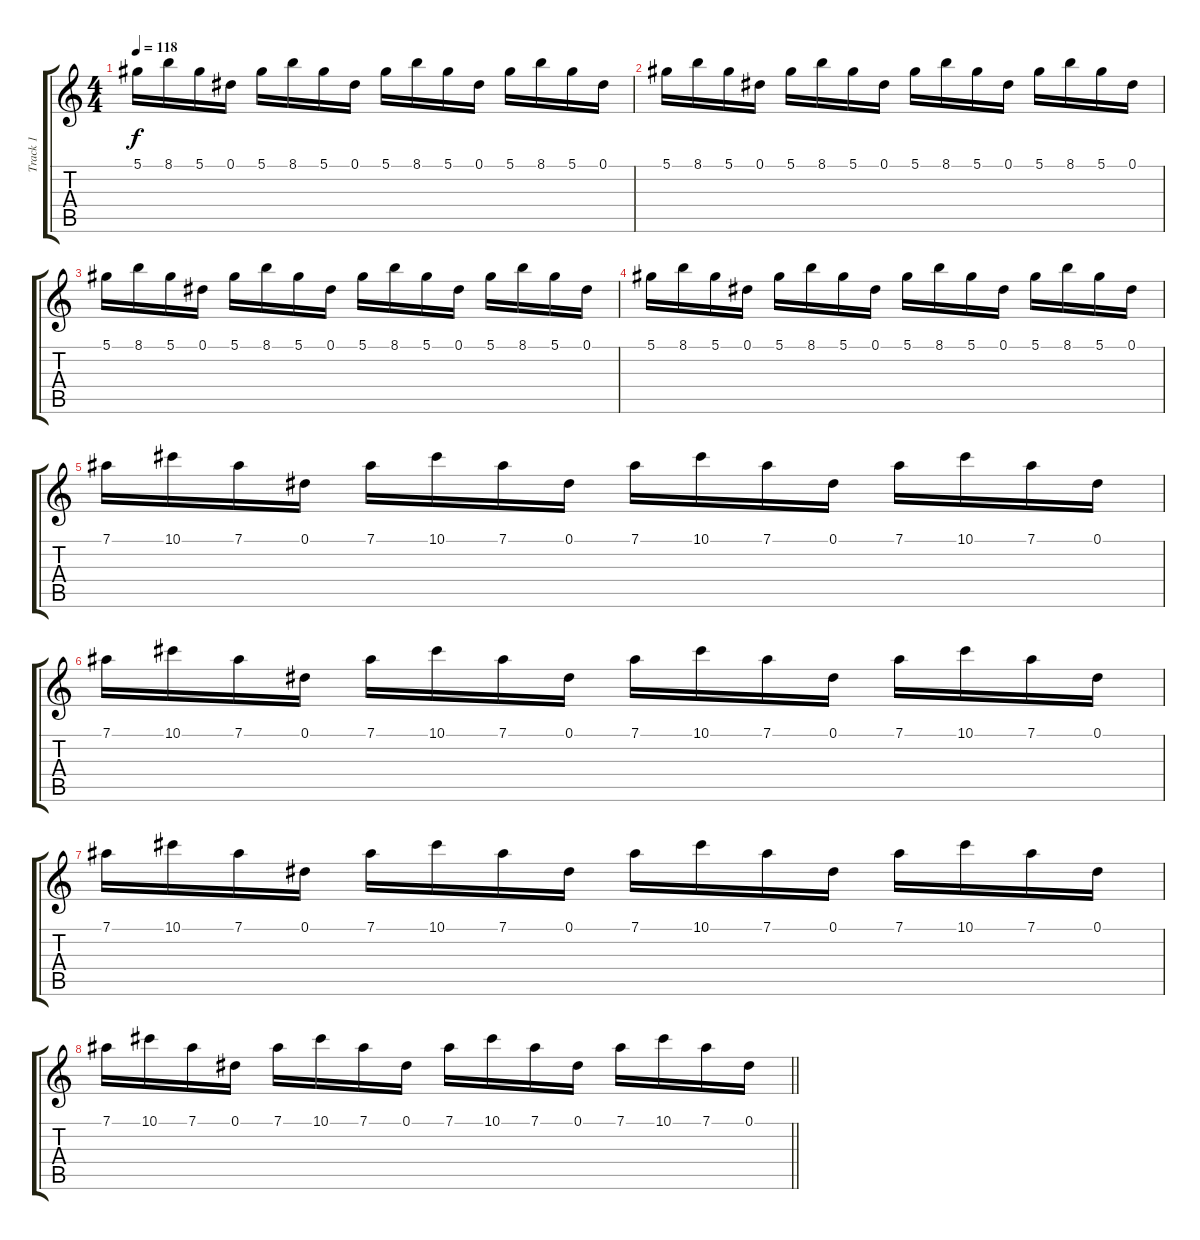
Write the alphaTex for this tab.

\track ("Track 1" "Track 1") {instrument distortionguitar}
\staff {score tabs}
\tuning (Eb4 Bb3 Gb3 Db3 Ab2 Db2) {hide}
\ts (4 4)
\tempo 118
\clef g2
\ks c
5.1.16{dy f} 8.1.16 5.1.16 0.1.16 5.1.16 8.1.16 5.1.16 0.1.16 5.1.16 8.1.16 5.1.16 0.1.16 5.1.16 8.1.16 5.1.16 0.1.16 |
5.1.16 8.1.16 5.1.16 0.1.16 5.1.16 8.1.16 5.1.16 0.1.16 5.1.16 8.1.16 5.1.16 0.1.16 5.1.16 8.1.16 5.1.16 0.1.16 |
5.1.16 8.1.16 5.1.16 0.1.16 5.1.16 8.1.16 5.1.16 0.1.16 5.1.16 8.1.16 5.1.16 0.1.16 5.1.16 8.1.16 5.1.16 0.1.16 |
5.1.16 8.1.16 5.1.16 0.1.16 5.1.16 8.1.16 5.1.16 0.1.16 5.1.16 8.1.16 5.1.16 0.1.16 5.1.16 8.1.16 5.1.16 0.1.16 |
7.1.16 10.1.16 7.1.16 0.1.16 7.1.16 10.1.16 7.1.16 0.1.16 7.1.16 10.1.16 7.1.16 0.1.16 7.1.16 10.1.16 7.1.16 0.1.16 |
7.1.16 10.1.16 7.1.16 0.1.16 7.1.16 10.1.16 7.1.16 0.1.16 7.1.16 10.1.16 7.1.16 0.1.16 7.1.16 10.1.16 7.1.16 0.1.16 |
7.1.16 10.1.16 7.1.16 0.1.16 7.1.16 10.1.16 7.1.16 0.1.16 7.1.16 10.1.16 7.1.16 0.1.16 7.1.16 10.1.16 7.1.16 0.1.16 |
\barLineRight lightlight
7.1.16 10.1.16 7.1.16 0.1.16 7.1.16 10.1.16 7.1.16 0.1.16 7.1.16 10.1.16 7.1.16 0.1.16 7.1.16 10.1.16 7.1.16 0.1.16
